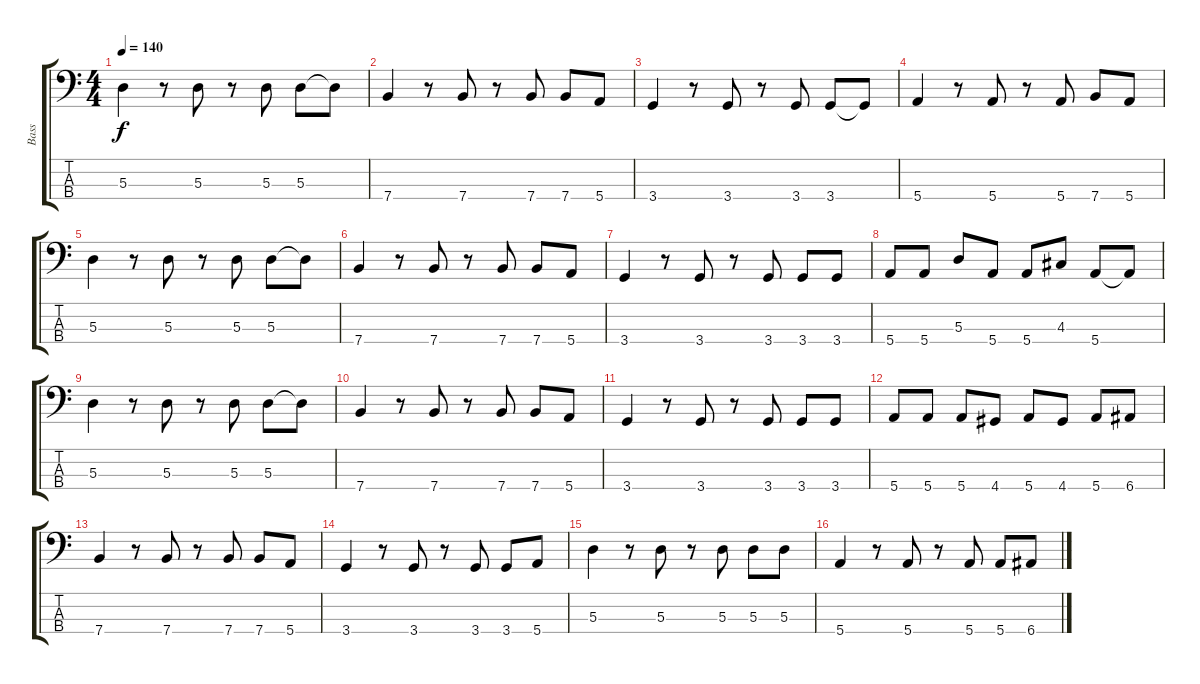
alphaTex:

\track ("Bass" "Bass") {instrument electricbassfinger}
\staff {score tabs}
\tuning (G2 D2 A1 E1) {hide}
\ts (4 4)
\tempo 140
\clef f4
\ks c
5.3.4{dy f} r.8 5.3.8 r.8 5.3.8 5.3.8 5.3{t}.8 |
7.4.4 r.8 7.4.8 r.8 7.4.8 7.4.8 5.4.8 |
3.4.4 r.8 3.4.8 r.8 3.4.8 3.4.8 3.4{t}.8 |
5.4.4 r.8 5.4.8 r.8 5.4.8 7.4.8 5.4.8 |
5.3.4 r.8 5.3.8 r.8 5.3.8 5.3.8 5.3{t}.8 |
7.4.4 r.8 7.4.8 r.8 7.4.8 7.4.8 5.4.8 |
3.4.4 r.8 3.4.8 r.8 3.4.8 3.4.8 3.4.8 |
5.4.8 5.4.8 5.3.8 5.4.8 5.4.8 4.3.8 5.4.8 5.4{t}.8 |
5.3.4 r.8 5.3.8 r.8 5.3.8 5.3.8 5.3{t}.8 |
7.4.4 r.8 7.4.8 r.8 7.4.8 7.4.8 5.4.8 |
3.4.4 r.8 3.4.8 r.8 3.4.8 3.4.8 3.4.8 |
5.4.8 5.4.8 5.4.8 4.4.8 5.4.8 4.4.8 5.4.8 6.4.8 |
7.4.4 r.8 7.4.8 r.8 7.4.8 7.4.8 5.4.8 |
3.4.4 r.8 3.4.8 r.8 3.4.8 3.4.8 5.4.8 |
5.3.4 r.8 5.3.8 r.8 5.3.8 5.3.8 5.3.8 |
5.4.4 r.8 5.4.8 r.8 5.4.8 5.4.8 6.4.8
